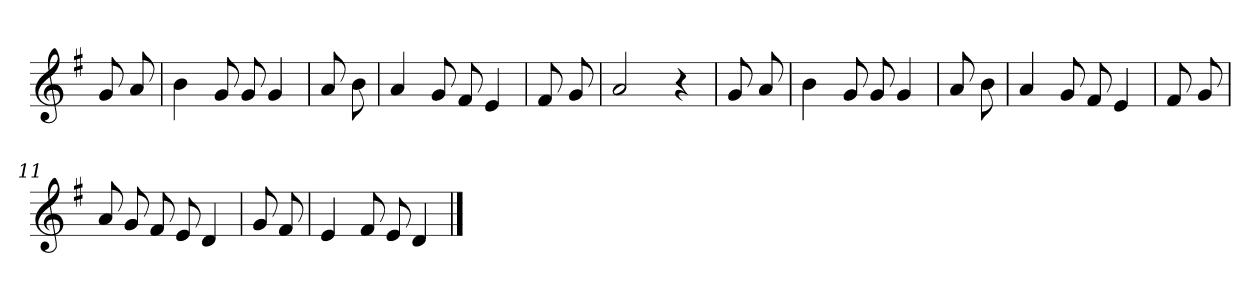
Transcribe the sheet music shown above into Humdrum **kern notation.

**kern
*part1
*staff1
*clefG2
*k[f#]
*G:
=
8g
8a
=1
4b
8g
8g
4g
=2
8a
8b
=3
4a
8g
8f#
4e
=4
8f#
8g
=5
2a
4r
=6
8g
8a
=7
4b
8g
8g
4g
=8
8a
8b
=9
4a
8g
8f#
4e
=10
8f#
8g
=11
8a
8g
8f#
8e
4d
=12
8g
8f#
=13
4e
8f#
8e
4d
==
*-
